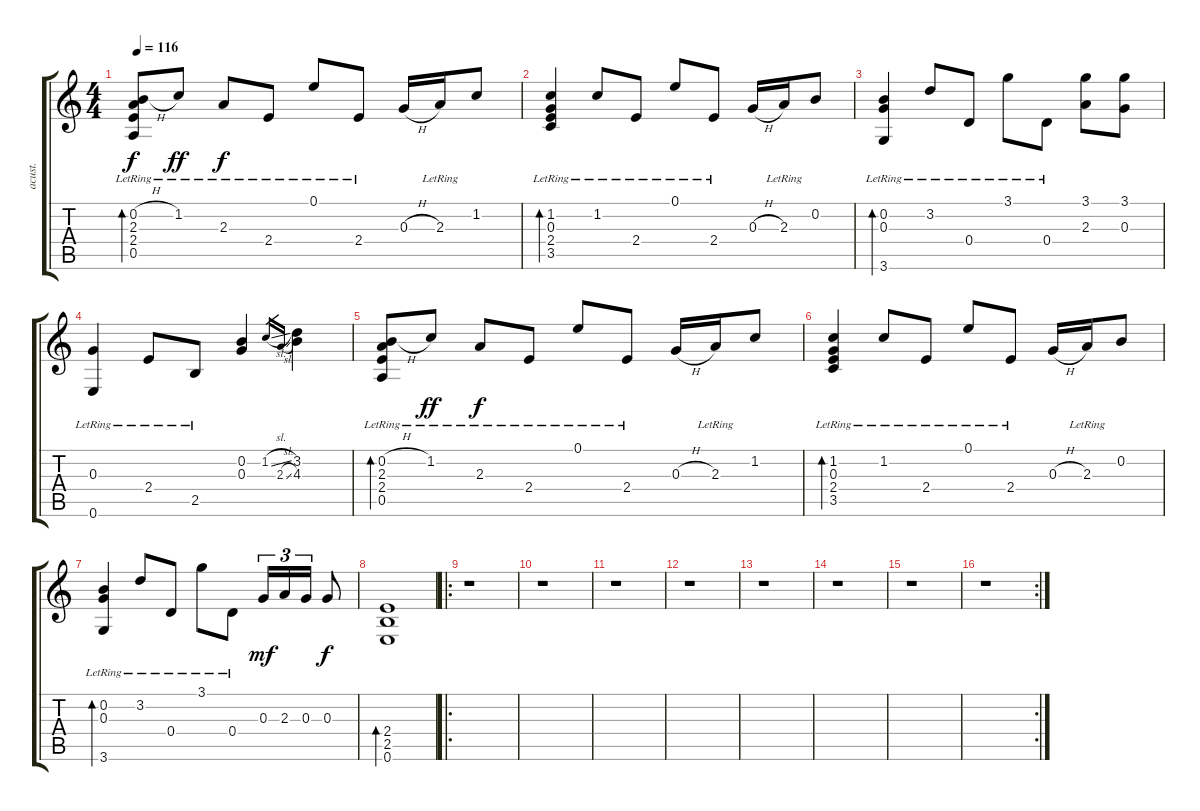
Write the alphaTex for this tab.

\track ("acust." "acust.") {instrument acousticguitarsteel}
\staff {score tabs}
\tuning (E4 B3 G3 D3 A2 E2) {hide}
\ts (4 4)
\tempo 116
\clef g2
\ks c
(0.2{h} 2.3{lr} 2.4{lr} 0.5{lr}).8{bd 30 dy f} 1.2{lr}.8{dy ff} 2.3{lr}.8{dy f} 2.4{lr}.8 0.1{lr}.8 2.4{lr}.8 0.3{h}.16 2.3{lr}.16 1.2.8 |
(1.2 0.3{lr} 2.4{lr} 3.5{lr}).4{bd 30} 1.2{lr}.8 2.4{lr}.8 0.1{lr}.8 2.4{lr}.8 0.3{h}.16 2.3{lr}.16 0.2.8 |
(0.2 0.3{lr} 3.6{lr}).4{bd 30} 3.2{lr}.8 0.4{lr}.8 3.1{lr}.8 0.4{lr}.8 (3.1 2.3).8 (3.1 0.3).8 |
(0.3{lr} 0.6{lr}).4 2.4{lr}.8 2.5{lr}.8 (0.2 0.3).4 1.2{sl}.16{gr} 2.3{sl}.16{gr} (3.2 4.3).4 |
(0.2{h} 2.3{lr} 2.4{lr} 0.5{lr}).8{bd 30} 1.2{lr}.8{dy ff} 2.3{lr}.8{dy f} 2.4{lr}.8 0.1{lr}.8 2.4{lr}.8 0.3{h}.16 2.3{lr}.16 1.2.8 |
(1.2 0.3{lr} 2.4{lr} 3.5{lr}).4{bd 30} 1.2{lr}.8 2.4{lr}.8 0.1{lr}.8 2.4{lr}.8 0.3{h}.16 2.3{lr}.16 0.2.8 |
(0.2 0.3{lr} 3.6{lr}).4{bd 30} 3.2{lr}.8 0.4{lr}.8 3.1{lr}.8 0.4{lr}.8 0.3.16{tu (3 2) dy mf} 2.3.16{tu (3 2)} 0.3.16{tu (3 2)} 0.3.8{dy f} |
(2.4 2.5 0.6).1{bd 30} |
\ro
r.1 |
r.1 |
r.1 |
r.1 |
r.1 |
r.1 |
r.1 |
\rc 2
r.1
